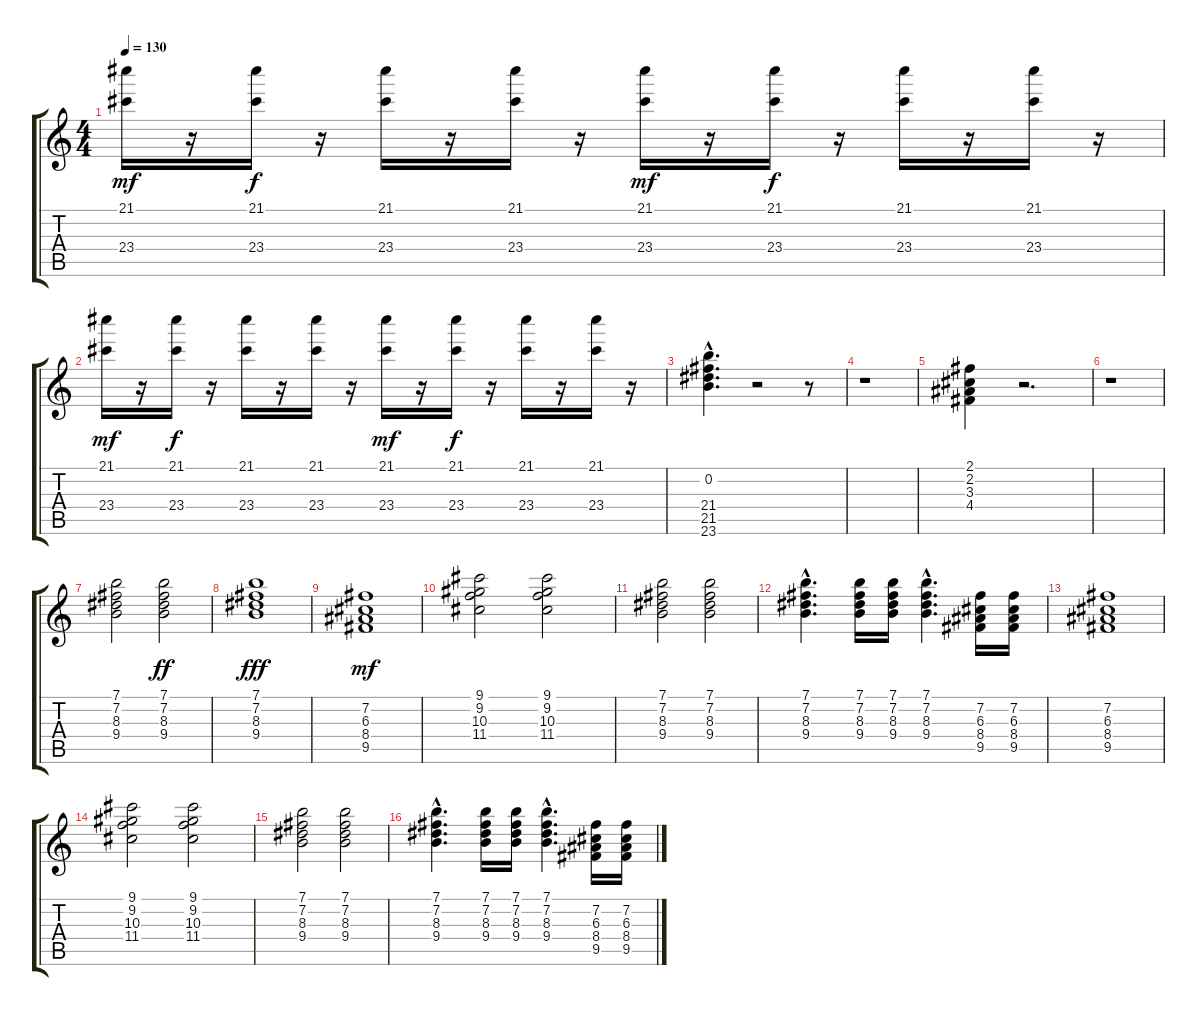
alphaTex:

\track "" {instrument overdrivenguitar}
\staff {score tabs}
\tuning (E4 B3 G3 D3 A2 E2) {hide}
\ts (4 4)
\tempo 130
\clef g2
\ks c
(21.1 23.4).16{dy mf} r.16 (21.1 23.4).16{dy f} r.16 (21.1 23.4).16 r.16 (21.1 23.4).16 r.16 (21.1 23.4).16{dy mf} r.16 (21.1 23.4).16{dy f} r.16 (21.1 23.4).16 r.16 (21.1 23.4).16 r.16 |
(21.1 23.4).16{dy mf} r.16 (21.1 23.4).16{dy f} r.16 (21.1 23.4).16 r.16 (21.1 23.4).16 r.16 (21.1 23.4).16{dy mf} r.16 (21.1 23.4).16{dy f} r.16 (21.1 23.4).16 r.16 (21.1 23.4).16 r.16 |
(0.2{hac} 21.4{hac} 21.5{hac} 23.6{hac}).4{d} r.2 r.8 |
r.1 |
(2.1 2.2 3.3 4.4).4 r.2{d} |
r.1 |
(7.1 7.2 8.3 9.4).2 (7.1 7.2 8.3 9.4).2{dy ff} |
(7.1 7.2 8.3 9.4).1{dy fff} |
(7.2 6.3 8.4 9.5).1{dy mf} |
(9.1 9.2 10.3 11.4).2 (9.1 9.2 10.3 11.4).2 |
(7.1 7.2 8.3 9.4).2 (7.1 7.2 8.3 9.4).2 |
(7.1{hac} 7.2{hac} 8.3{hac} 9.4{hac}).4{d} (7.1 7.2 8.3 9.4).16 (7.1 7.2 8.3 9.4).16 (7.1{hac} 7.2{hac} 8.3{hac} 9.4{hac}).4{d} (7.2 6.3 8.4 9.5).16 (7.2 6.3 8.4 9.5).16 |
(7.2 6.3 8.4 9.5).1 |
(9.1 9.2 10.3 11.4).2 (9.1 9.2 10.3 11.4).2 |
(7.1 7.2 8.3 9.4).2 (7.1 7.2 8.3 9.4).2 |
(7.1{hac} 7.2{hac} 8.3{hac} 9.4{hac}).4{d} (7.1 7.2 8.3 9.4).16 (7.1 7.2 8.3 9.4).16 (7.1{hac} 7.2{hac} 8.3{hac} 9.4{hac}).4{d} (7.2 6.3 8.4 9.5).16 (7.2 6.3 8.4 9.5).16
